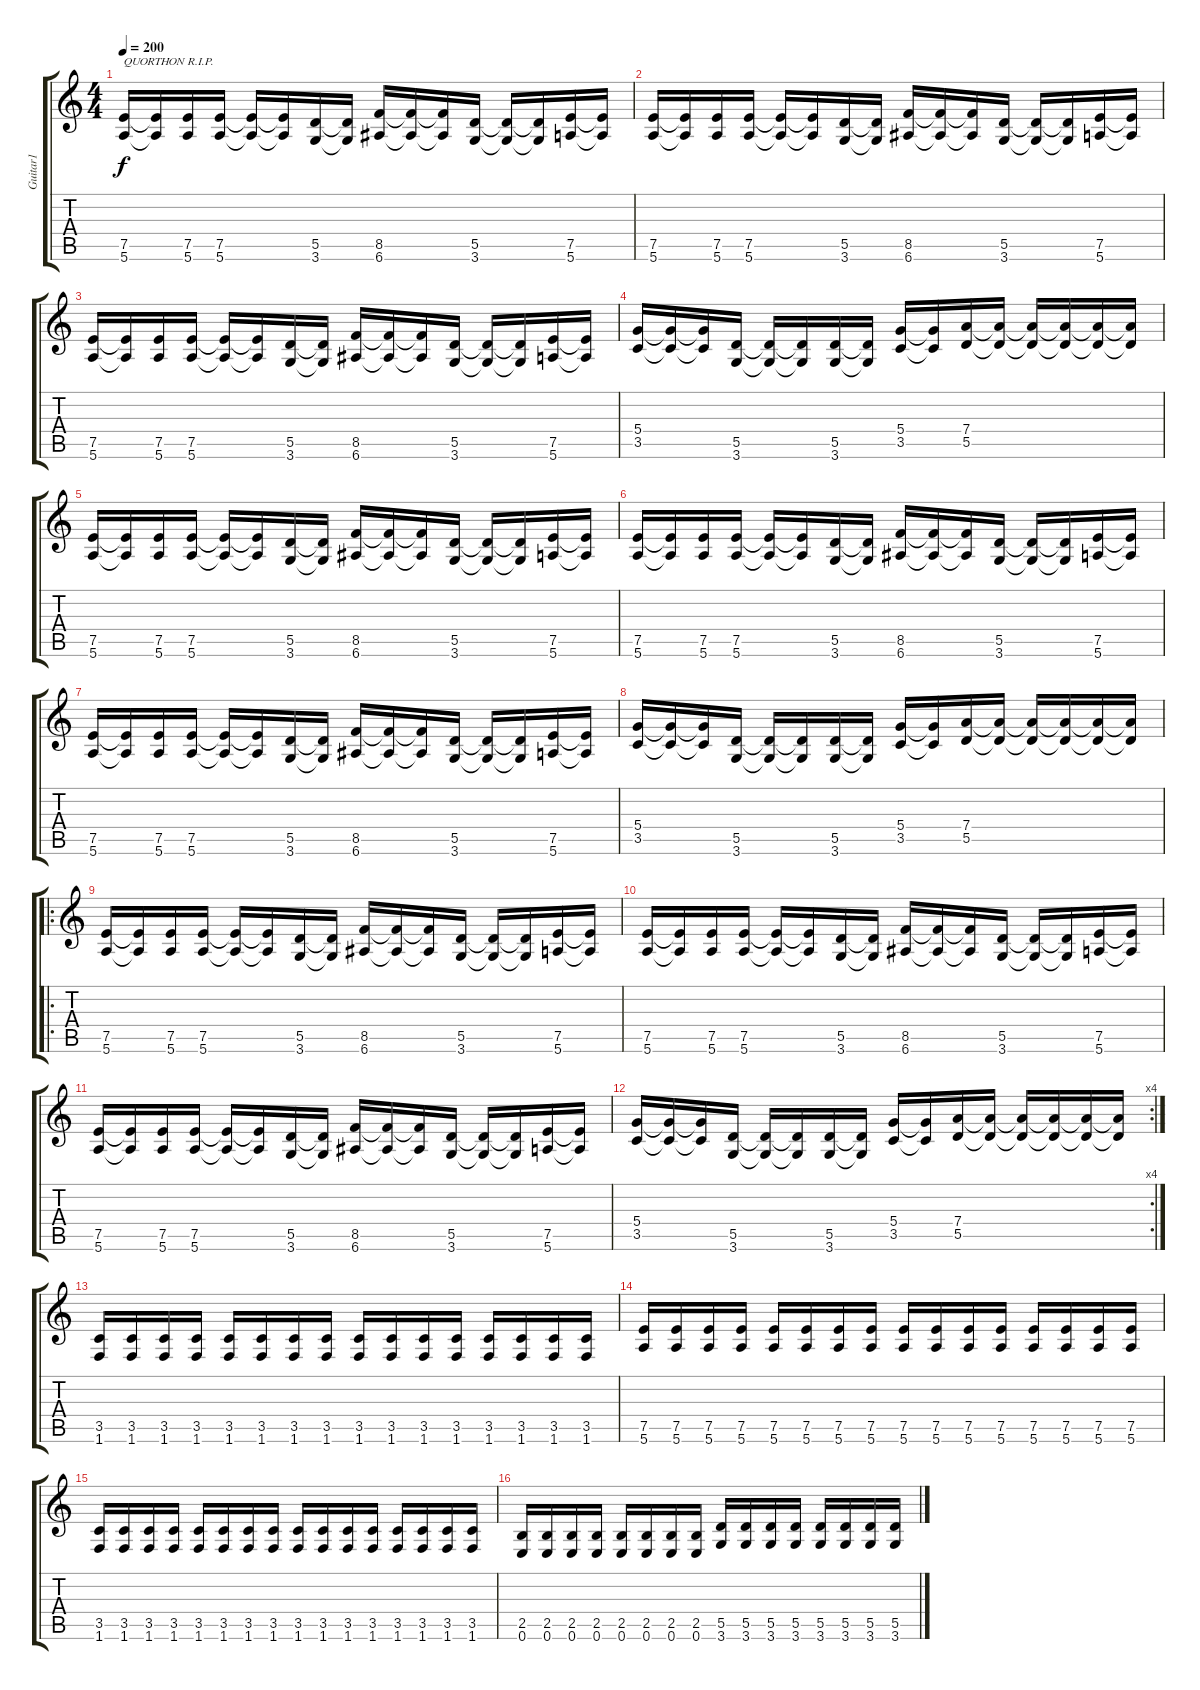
\track ("Guitar1" "Guitar1") {instrument acousticguitarnylon}
\staff {score tabs}
\tuning (E4 B3 G3 D3 A2 E2) {hide}
\ts (4 4)
\tempo 200
\clef g2
\ks c
(7.5 5.6).16{txt "QUORTHON R.I.P." dy f instrument distortionguitar} (7.5{t} 5.6{t}).16 (7.5 5.6).16 (7.5 5.6).16 (7.5{t} 5.6{t}).16 (7.5{t} 5.6{t}).16 (5.5 3.6).16 (5.5{t} 3.6{t}).16 (8.5 6.6).16 (8.5{t} 6.6{t}).16 (8.5{t} 6.6{t}).16 (5.5 3.6).16 (5.5{t} 3.6{t}).16 (5.5{t} 3.6{t}).16 (7.5 5.6).16 (7.5{t} 5.6{t}).16 |
(7.5 5.6).16{instrument distortionguitar} (7.5{t} 5.6{t}).16 (7.5 5.6).16 (7.5 5.6).16 (7.5{t} 5.6{t}).16 (7.5{t} 5.6{t}).16 (5.5 3.6).16 (5.5{t} 3.6{t}).16 (8.5 6.6).16 (8.5{t} 6.6{t}).16 (8.5{t} 6.6{t}).16 (5.5 3.6).16 (5.5{t} 3.6{t}).16 (5.5{t} 3.6{t}).16 (7.5 5.6).16 (7.5{t} 5.6{t}).16 |
(7.5 5.6).16{instrument distortionguitar} (7.5{t} 5.6{t}).16 (7.5 5.6).16 (7.5 5.6).16 (7.5{t} 5.6{t}).16 (7.5{t} 5.6{t}).16 (5.5 3.6).16 (5.5{t} 3.6{t}).16 (8.5 6.6).16 (8.5{t} 6.6{t}).16 (8.5{t} 6.6{t}).16 (5.5 3.6).16 (5.5{t} 3.6{t}).16 (5.5{t} 3.6{t}).16 (7.5 5.6).16 (7.5{t} 5.6{t}).16 |
(5.4 3.5).16 (5.4{t} 3.5{t}).16 (5.4{t} 3.5{t}).16 (5.5 3.6).16 (5.5{t} 3.6{t}).16 (5.5{t} 3.6{t}).16 (5.5 3.6).16 (5.5{t} 3.6{t}).16 (5.4 3.5).16 (5.4{t} 3.5{t}).16 (7.4 5.5).16 (7.4{t} 5.5{t}).16 (7.4{t} 5.5{t}).16 (7.4{t} 5.5{t}).16 (7.4{t} 5.5{t}).16 (7.4{t} 5.5{t}).16 |
(7.5 5.6).16{instrument distortionguitar} (7.5{t} 5.6{t}).16 (7.5 5.6).16 (7.5 5.6).16 (7.5{t} 5.6{t}).16 (7.5{t} 5.6{t}).16 (5.5 3.6).16 (5.5{t} 3.6{t}).16 (8.5 6.6).16 (8.5{t} 6.6{t}).16 (8.5{t} 6.6{t}).16 (5.5 3.6).16 (5.5{t} 3.6{t}).16 (5.5{t} 3.6{t}).16 (7.5 5.6).16 (7.5{t} 5.6{t}).16 |
(7.5 5.6).16{instrument distortionguitar} (7.5{t} 5.6{t}).16 (7.5 5.6).16 (7.5 5.6).16 (7.5{t} 5.6{t}).16 (7.5{t} 5.6{t}).16 (5.5 3.6).16 (5.5{t} 3.6{t}).16 (8.5 6.6).16 (8.5{t} 6.6{t}).16 (8.5{t} 6.6{t}).16 (5.5 3.6).16 (5.5{t} 3.6{t}).16 (5.5{t} 3.6{t}).16 (7.5 5.6).16 (7.5{t} 5.6{t}).16 |
(7.5 5.6).16{instrument distortionguitar} (7.5{t} 5.6{t}).16 (7.5 5.6).16 (7.5 5.6).16 (7.5{t} 5.6{t}).16 (7.5{t} 5.6{t}).16 (5.5 3.6).16 (5.5{t} 3.6{t}).16 (8.5 6.6).16 (8.5{t} 6.6{t}).16 (8.5{t} 6.6{t}).16 (5.5 3.6).16 (5.5{t} 3.6{t}).16 (5.5{t} 3.6{t}).16 (7.5 5.6).16 (7.5{t} 5.6{t}).16 |
(5.4 3.5).16 (5.4{t} 3.5{t}).16 (5.4{t} 3.5{t}).16 (5.5 3.6).16 (5.5{t} 3.6{t}).16 (5.5{t} 3.6{t}).16 (5.5 3.6).16 (5.5{t} 3.6{t}).16 (5.4 3.5).16 (5.4{t} 3.5{t}).16 (7.4 5.5).16 (7.4{t} 5.5{t}).16 (7.4{t} 5.5{t}).16 (7.4{t} 5.5{t}).16 (7.4{t} 5.5{t}).16 (7.4{t} 5.5{t}).16 |
\ro
(7.5 5.6).16{instrument distortionguitar} (7.5{t} 5.6{t}).16 (7.5 5.6).16 (7.5 5.6).16 (7.5{t} 5.6{t}).16 (7.5{t} 5.6{t}).16 (5.5 3.6).16 (5.5{t} 3.6{t}).16 (8.5 6.6).16 (8.5{t} 6.6{t}).16 (8.5{t} 6.6{t}).16 (5.5 3.6).16 (5.5{t} 3.6{t}).16 (5.5{t} 3.6{t}).16 (7.5 5.6).16 (7.5{t} 5.6{t}).16 |
(7.5 5.6).16{instrument distortionguitar} (7.5{t} 5.6{t}).16 (7.5 5.6).16 (7.5 5.6).16 (7.5{t} 5.6{t}).16 (7.5{t} 5.6{t}).16 (5.5 3.6).16 (5.5{t} 3.6{t}).16 (8.5 6.6).16 (8.5{t} 6.6{t}).16 (8.5{t} 6.6{t}).16 (5.5 3.6).16 (5.5{t} 3.6{t}).16 (5.5{t} 3.6{t}).16 (7.5 5.6).16 (7.5{t} 5.6{t}).16 |
(7.5 5.6).16{instrument distortionguitar} (7.5{t} 5.6{t}).16 (7.5 5.6).16 (7.5 5.6).16 (7.5{t} 5.6{t}).16 (7.5{t} 5.6{t}).16 (5.5 3.6).16 (5.5{t} 3.6{t}).16 (8.5 6.6).16 (8.5{t} 6.6{t}).16 (8.5{t} 6.6{t}).16 (5.5 3.6).16 (5.5{t} 3.6{t}).16 (5.5{t} 3.6{t}).16 (7.5 5.6).16 (7.5{t} 5.6{t}).16 |
\rc 4
(5.4 3.5).16 (5.4{t} 3.5{t}).16 (5.4{t} 3.5{t}).16 (5.5 3.6).16 (5.5{t} 3.6{t}).16 (5.5{t} 3.6{t}).16 (5.5 3.6).16 (5.5{t} 3.6{t}).16 (5.4 3.5).16 (5.4{t} 3.5{t}).16 (7.4 5.5).16 (7.4{t} 5.5{t}).16 (7.4{t} 5.5{t}).16 (7.4{t} 5.5{t}).16 (7.4{t} 5.5{t}).16 (7.4{t} 5.5{t}).16 |
(3.5 1.6).16 (3.5 1.6).16 (3.5 1.6).16 (3.5 1.6).16 (3.5 1.6).16 (3.5 1.6).16 (3.5 1.6).16 (3.5 1.6).16 (3.5 1.6).16 (3.5 1.6).16 (3.5 1.6).16 (3.5 1.6).16 (3.5 1.6).16 (3.5 1.6).16 (3.5 1.6).16 (3.5 1.6).16 |
(7.5 5.6).16 (7.5 5.6).16 (7.5 5.6).16 (7.5 5.6).16 (7.5 5.6).16 (7.5 5.6).16 (7.5 5.6).16 (7.5 5.6).16 (7.5 5.6).16 (7.5 5.6).16 (7.5 5.6).16 (7.5 5.6).16 (7.5 5.6).16 (7.5 5.6).16 (7.5 5.6).16 (7.5 5.6).16 |
(3.5 1.6).16 (3.5 1.6).16 (3.5 1.6).16 (3.5 1.6).16 (3.5 1.6).16 (3.5 1.6).16 (3.5 1.6).16 (3.5 1.6).16 (3.5 1.6).16 (3.5 1.6).16 (3.5 1.6).16 (3.5 1.6).16 (3.5 1.6).16 (3.5 1.6).16 (3.5 1.6).16 (3.5 1.6).16 |
(2.5 0.6).16 (2.5 0.6).16 (2.5 0.6).16 (2.5 0.6).16 (2.5 0.6).16 (2.5 0.6).16 (2.5 0.6).16 (2.5 0.6).16 (5.5 3.6).16 (5.5 3.6).16 (5.5 3.6).16 (5.5 3.6).16 (5.5 3.6).16 (5.5 3.6).16 (5.5 3.6).16 (5.5 3.6).16
